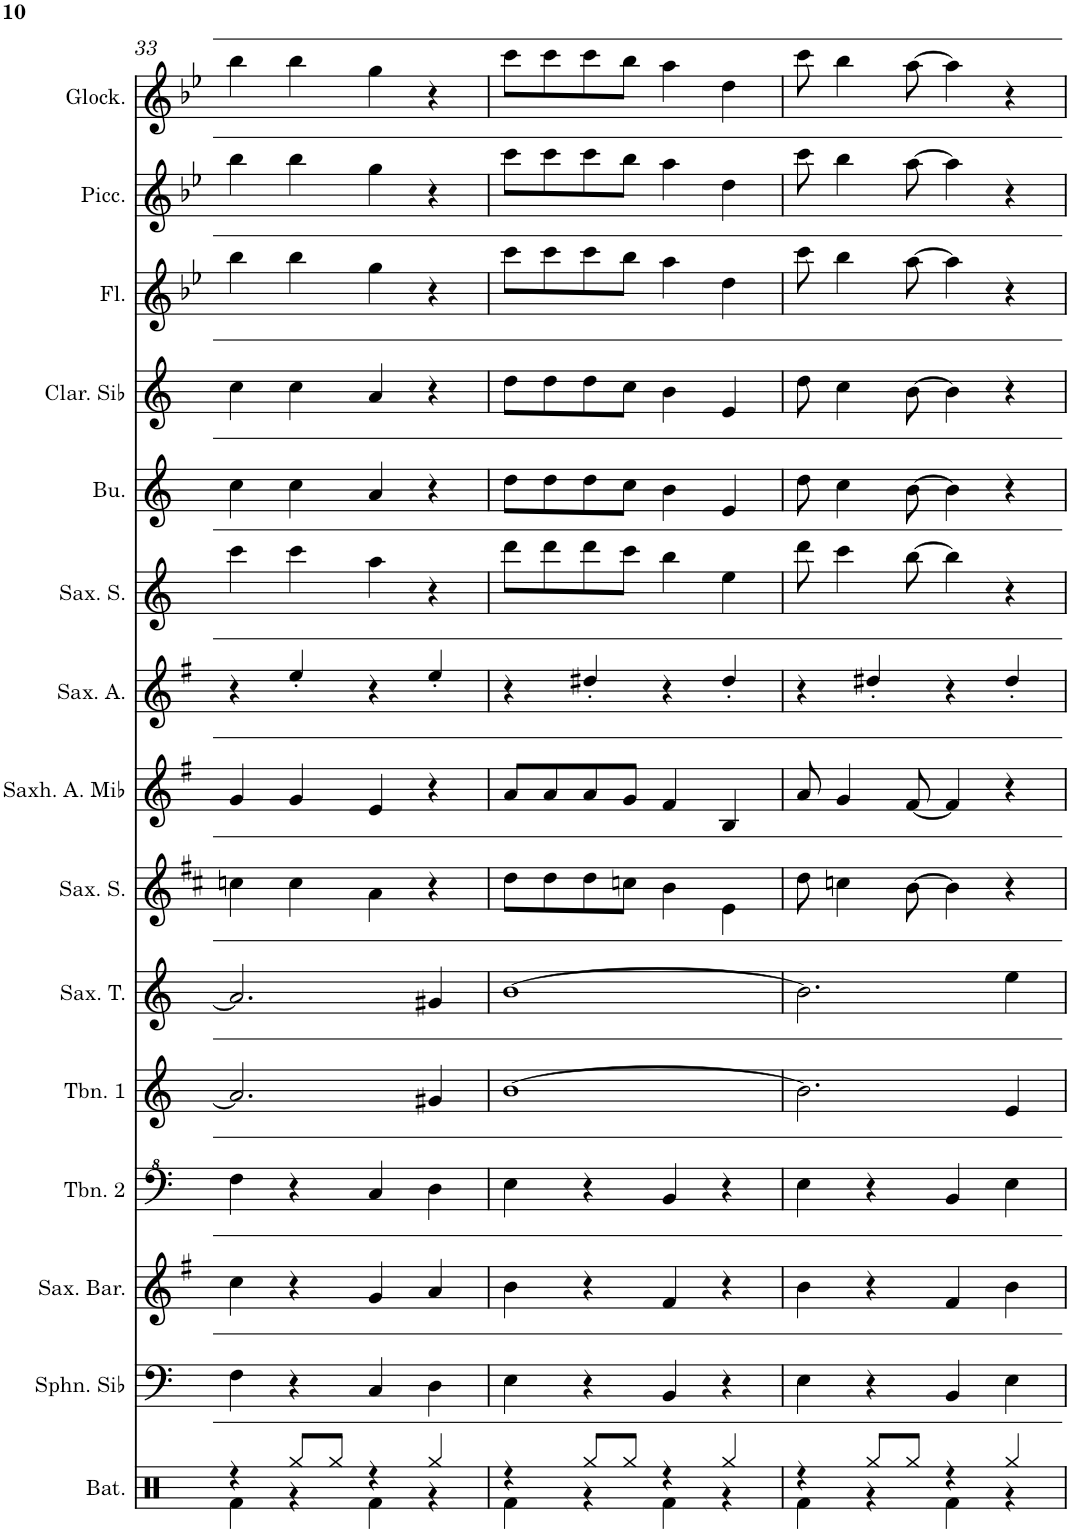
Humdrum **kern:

**kern	**kern	**kern	**kern	**kern	**kern	**kern	**kern	**kern	**kern	**kern	**kern	**kern	**kern	**kern
*part15	*part14	*part13	*part12	*part11	*part10	*part9	*part8	*part7	*part6	*part5	*part4	*part3	*part2	*part1
*staff15	*staff14	*staff13	*staff12	*staff11	*staff10	*staff9	*staff8	*staff7	*staff6	*staff5	*staff4	*staff3	*staff2	*staff1
*I"Batterie	*I"Sousaphone en Sib	*I"Saxophone Baryton	*I"Trombone 2	*I"Trombone 1	*I"Saxophone Ténor	*I"Saxophone soprano	*I"Saxhorn Alto en Mib	*I"Saxophone Alto	*I"Saxophone Soprano	*I"Bugle	*I"Clarinette en Sib	*I"Flûte	*I"Piccolo	*I"Glockenspiel
*I'Bat.	*I'Sphn. Sib	*I'Sax. Bar.	*I'Tbn. 2	*I'Tbn. 1	*I'Sax. T.	*I'Sax. S.	*I'Saxh. A. Mib	*I'Sax. A.	*I'Sax. S.	*I'Bu.	*I'Clar. Sib	*I'Fl.	*I'Picc.	*I'Glock.
!!LO:PB:g=z
*clefX	*clefF4	*clefG2	*clefF^4	*clefG2	*clefG2	*clefG2	*clefG2	*clefG2	*clefG2	*clefG2	*clefG2	*clefG2	*clefG2	*clefG2
*	*Trd8c14	*Trd12c21	*Trd8c14	*Trd8c14	*Trd8c14	*Trd1c2	*Trd5c9	*Trd5c9	*Trd1c2	*Trd1c2	*Trd1c2	*	*Trd-7c-12	*Trd-14c-24
*k[]	*k[]	*k[f#]	*k[]	*k[]	*k[]	*k[f#c#]	*k[f#]	*k[f#]	*k[]	*k[]	*k[]	*k[b-e-]	*k[b-e-]	*k[b-e-]
*M2/2	*M2/2	*M2/2	*M2/2	*M2/2	*M2/2	*M2/2	*M2/2	*M2/2	*M2/2	*M2/2	*M2/2	*M2/2	*M2/2	*M2/2
*met(c|)	*met(c|)	*met(c|)	*met(c|)	*met(c|)	*met(c|)	*met(c|)	*met(c|)	*met(c|)	*met(c|)	*met(c|)	*met(c|)	*met(c|)	*met(c|)	*met(c|)
=33	=33	=33	=33	=33	=33	=33	=33	=33	=33	=33	=33	=33	=33	=33
*^	*	*	*	*	*	*	*	*	*	*	*	*	*	*
4r	4Rf\	4F\	4cc\	4f\	2.a/]	2.a/]	4ccn\	4g/	4r	4ccc\	4cc\	4cc\	4bb-\	4bb-\	4bb-\
8Rgg/L	4r	4r	4r	4r	.	.	4cc\	4g/	4ee'/	4ccc\	4cc\	4cc\	4bb-\	4bb-\	4bb-\
8Rgg/J	.	.	.	.	.	.	.	.	.	.	.	.	.	.	.
4r	4Rf\	4C/	4g/	4c/	.	.	4a\	4e/	4r	4aa\	4a/	4a/	4gg\	4gg\	4gg\
4Rgg/	4r	4D\	4a/	4d\	4g#X/	4g#X/	4r	4r	4ee'/	4r	4r	4r	4r	4r	4r
=34	=34	=34	=34	=34	=34	=34	=34	=34	=34	=34	=34	=34	=34	=34	=34
4r	4Rf\	4E\	4b\	4e\	[1b	[1b	8dd\L	8a/L	4r	8ddd\L	8dd\L	8dd\L	8ccc\L	8ccc\L	8ccc\L
.	.	.	.	.	.	.	8dd\	8a/	.	8ddd\	8dd\	8dd\	8ccc\	8ccc\	8ccc\
8Rgg/L	4r	4r	4r	4r	.	.	8dd\	8a/	4dd#X'/	8ddd\	8dd\	8dd\	8ccc\	8ccc\	8ccc\
8Rgg/J	.	.	.	.	.	.	8ccn\J	8g/J	.	8ccc\J	8cc\J	8cc\J	8bb-\J	8bb-\J	8bb-\J
4r	4Rf\	4BB/	4f#/	4B/	.	.	4b\	4f#/	4r	4bb\	4b\	4b\	4aa\	4aa\	4aa\
4Rgg/	4r	4r	4r	4r	.	.	4e\	4B/	4dd#'/	4ee\	4e/	4e/	4dd\	4dd\	4dd\
=35	=35	=35	=35	=35	=35	=35	=35	=35	=35	=35	=35	=35	=35	=35	=35
4r	4Rf\	4E\	4b\	4e\	2.b\]	2.b\]	8dd\	8a/	4r	8ddd\	8dd\	8dd\	8ccc\	8ccc\	8ccc\
.	.	.	.	.	.	.	4ccn\	4g/	.	4ccc\	4cc\	4cc\	4bb-\	4bb-\	4bb-\
8Rgg/L	4r	4r	4r	4r	.	.	.	.	4dd#X'/	.	.	.	.	.	.
8Rgg/J	.	.	.	.	.	.	[8b\	[8f#/	.	[8bb\	[8b\	[8b\	[8aa\	[8aa\	[8aa\
4r	4Rf\	4BB/	4f#/	4B/	.	.	4b\]	4f#/]	4r	4bb\]	4b\]	4b\]	4aa\]	4aa\]	4aa\]
4Rgg/	4r	4E\	4b\	4e\	4e/	4ee\	4r	4r	4dd#'/	4r	4r	4r	4r	4r	4r
*v	*v	*	*	*	*	*	*	*	*	*	*	*	*	*	*
=	=	=	=	=	=	=	=	=	=	=	=	=	=	=
*-	*-	*-	*-	*-	*-	*-	*-	*-	*-	*-	*-	*-	*-	*-
